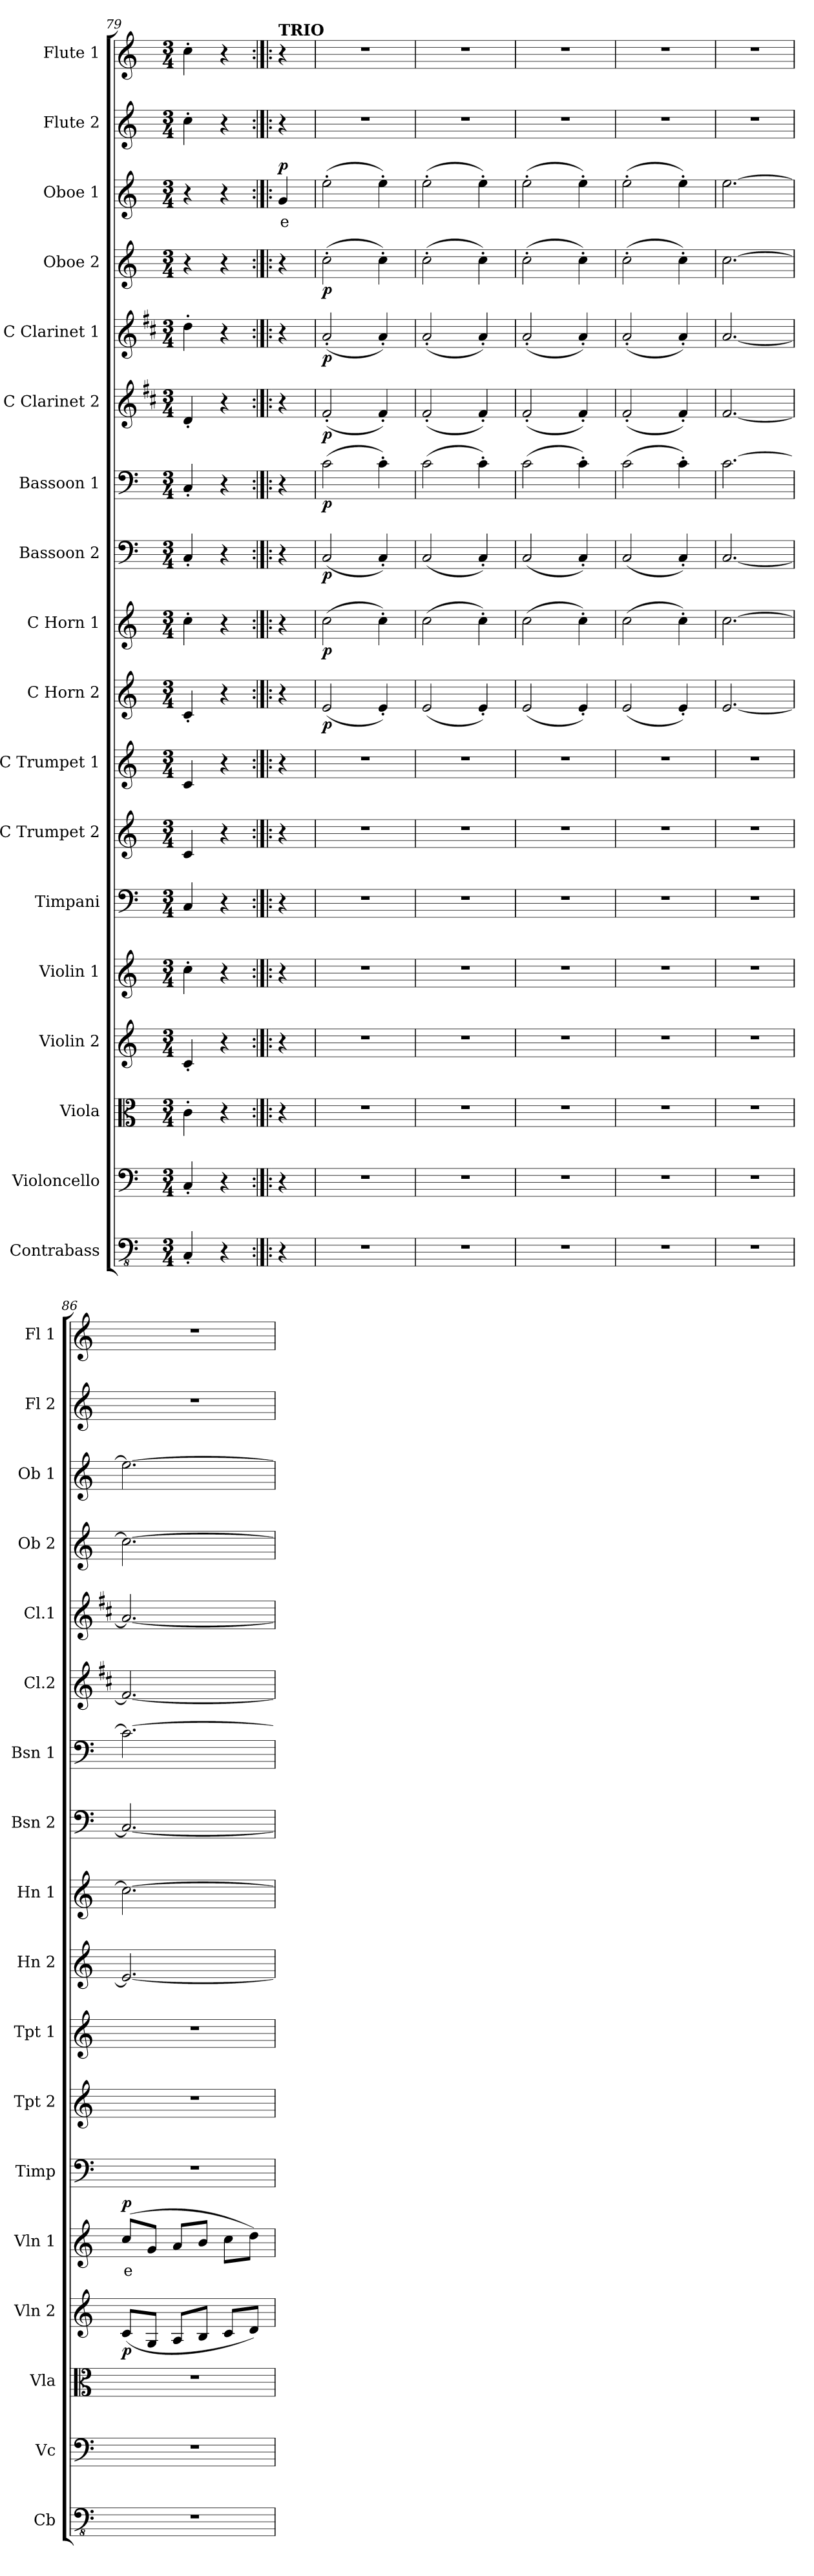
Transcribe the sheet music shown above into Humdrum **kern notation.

**kern	**kern	**kern	**kern	**dynam	**kern	**text	**dynam	**kern	**kern	**kern	**kern	**dynam	**kern	**dynam	**kern	**dynam	**kern	**dynam	**kern	**dynam	**kern	**dynam	**kern	**dynam	**kern	**text	**dynam	**kern	**kern
*part18	*part17	*part16	*part15	*part15	*part14	*part14	*part14	*part13	*part12	*part11	*part10	*part10	*part9	*part9	*part8	*part8	*part7	*part7	*part6	*part6	*part5	*part5	*part4	*part4	*part3	*part3	*part3	*part2	*part1
*staff18	*staff17	*staff16	*staff15	*staff15	*staff14	*staff14	*staff14	*staff13	*staff12	*staff11	*staff10	*staff10	*staff9	*staff9	*staff8	*staff8	*staff7	*staff7	*staff6	*staff6	*staff5	*staff5	*staff4	*staff4	*staff3	*staff3	*staff3	*staff2	*staff1
*I"Contrabass	*I"Violoncello	*I"Viola	*I"Violin 2	*	*I"Violin 1	*	*	*I"Timpani	*I"C Trumpet 2	*I"C Trumpet 1	*I"C Horn 2	*	*I"C Horn 1	*	*I"Bassoon 2	*	*I"Bassoon 1	*	*I"C Clarinet 2	*	*I"C Clarinet 1	*	*I"Oboe 2	*	*I"Oboe 1	*	*	*I"Flute 2	*I"Flute 1
*I'Cb	*I'Vc	*I'Vla	*I'Vln 2	*	*I'Vln 1	*	*	*I'Timp	*I'Tpt 2	*I'Tpt 1	*I'Hn 2	*	*I'Hn 1	*	*I'Bsn 2	*	*I'Bsn 1	*	*I'Cl.2	*	*I'Cl.1	*	*I'Ob 2	*	*I'Ob 1	*	*	*I'Fl 2	*I'Fl 1
*clefFv4	*clefF4	*clefC3	*clefG2	*	*clefG2	*	*	*clefF4	*clefG2	*clefG2	*clefG2	*	*clefG2	*	*clefF4	*	*clefF4	*	*clefG2	*	*clefG2	*	*clefG2	*	*clefG2	*	*	*clefG2	*clefG2
*	*	*	*	*	*	*	*	*	*	*	*ITrd7c12	*	*ITrd7c12	*	*	*	*	*	*ITrd1c2	*	*ITrd1c2	*	*	*	*	*	*	*	*
*k[]	*k[]	*k[]	*k[]	*	*k[]	*	*	*k[]	*k[]	*k[]	*k[]	*	*k[]	*	*k[]	*	*k[]	*	*k[]	*	*k[]	*	*k[]	*	*k[]	*	*	*k[]	*k[]
*M3/4	*M3/4	*M3/4	*M3/4	*	*M3/4	*	*	*M3/4	*M3/4	*M3/4	*M3/4	*	*M3/4	*	*M3/4	*	*M3/4	*	*M3/4	*	*M3/4	*	*M3/4	*	*M3/4	*	*	*M3/4	*M3/4
=79	=79	=79	=79	=79	=79	=79	=79	=79	=79	=79	=79	=79	=79	=79	=79	=79	=79	=79	=79	=79	=79	=79	=79	=79	=79	=79	=79	=79	=79
4CC'/	4C'/	4c'\	4c'/	.	4cc'\	.	.	4C/	4c/	4c/	4C'/	.	4c'\	.	4C'/	.	4C'/	.	4c'/	.	4cc'\	.	4r	.	4r	.	.	4cc'\	4cc'\
4r	4r	4r	4r	.	4r	.	.	4r	4r	4r	4r	.	4r	.	4r	.	4r	.	4r	.	4r	.	4r	.	4r	.	.	4r	4r
=80:|!|:	=80:|!|:	=80:|!|:	=80:|!|:	=80:|!|:	=80:|!|:	=80:|!|:	=80:|!|:	=80:|!|:	=80:|!|:	=80:|!|:	=80:|!|:	=80:|!|:	=80:|!|:	=80:|!|:	=80:|!|:	=80:|!|:	=80:|!|:	=80:|!|:	=80:|!|:	=80:|!|:	=80:|!|:	=80:|!|:	=80:|!|:	=80:|!|:	=80:|!|:	=80:|!|:	=80:|!|:	=80:|!|:	=80:|!|:
!	!	!	!	!	!	!	!	!	!	!	!	!	!	!	!	!	!	!	!	!	!	!	!	!	!	!	!	!	!LO:TX:a:B:t=TRIO
!	!	!	!	!	!	!	!	!	!	!	!	!	!	!	!	!	!	!	!	!	!	!	!	!	!	!LO:LY:b:color=#FF0000	!LO:DY:b	!	!
4r	4r	4r	4r	.	4r	.	.	4r	4r	4r	4r	.	4r	.	4r	.	4r	.	4r	.	4r	.	4r	.	4g/	e	p	4r	4r
=81	=81	=81	=81	=81	=81	=81	=81	=81	=81	=81	=81	=81	=81	=81	=81	=81	=81	=81	=81	=81	=81	=81	=81	=81	=81	=81	=81	=81	=81
!	!	!	!	!	!	!	!	!	!	!	!	!LO:DY:b	!	!LO:DY:b	!	!LO:DY:b	!	!LO:DY:b	!	!LO:DY:b	!	!LO:DY:b	!	!LO:DY:b	!	!	!	!	!
2.r	2.r	2.r	2.r	.	2.r	.	.	2.r	2.r	2.r	(2E/	p	(2c\	p	(2C/	p	(2c\	p	(2e'/	p	(2g'/	p	(2cc'\	p	(2ee'\	.	.	2.r	2.r
.	.	.	.	.	.	.	.	.	.	.	4E'/)	.	4c'\)	.	4C'/)	.	4c'\)	.	4e'/)	.	4g'/)	.	4cc'\)	.	4ee'\)	.	.	.	.
=82	=82	=82	=82	=82	=82	=82	=82	=82	=82	=82	=82	=82	=82	=82	=82	=82	=82	=82	=82	=82	=82	=82	=82	=82	=82	=82	=82	=82	=82
2.r	2.r	2.r	2.r	.	2.r	.	.	2.r	2.r	2.r	(2E/	.	(2c\	.	(2C/	.	(2c\	.	(2e'/	.	(2g'/	.	(2cc'\	.	(2ee'\	.	.	2.r	2.r
.	.	.	.	.	.	.	.	.	.	.	4E'/)	.	4c'\)	.	4C'/)	.	4c'\)	.	4e'/)	.	4g'/)	.	4cc'\)	.	4ee'\)	.	.	.	.
=83	=83	=83	=83	=83	=83	=83	=83	=83	=83	=83	=83	=83	=83	=83	=83	=83	=83	=83	=83	=83	=83	=83	=83	=83	=83	=83	=83	=83	=83
2.r	2.r	2.r	2.r	.	2.r	.	.	2.r	2.r	2.r	(2E/	.	(2c\	.	(2C/	.	(2c\	.	(2e'/	.	(2g'/	.	(2cc'\	.	(2ee'\	.	.	2.r	2.r
.	.	.	.	.	.	.	.	.	.	.	4E'/)	.	4c'\)	.	4C'/)	.	4c'\)	.	4e'/)	.	4g'/)	.	4cc'\)	.	4ee'\)	.	.	.	.
=84	=84	=84	=84	=84	=84	=84	=84	=84	=84	=84	=84	=84	=84	=84	=84	=84	=84	=84	=84	=84	=84	=84	=84	=84	=84	=84	=84	=84	=84
2.r	2.r	2.r	2.r	.	2.r	.	.	2.r	2.r	2.r	(2E/	.	(2c\	.	(2C/	.	(2c\	.	(2e'/	.	(2g'/	.	(2cc'\	.	(2ee'\	.	.	2.r	2.r
.	.	.	.	.	.	.	.	.	.	.	4E'/)	.	4c'\)	.	4C'/)	.	4c'\)	.	4e'/)	.	4g'/)	.	4cc'\)	.	4ee'\)	.	.	.	.
=85	=85	=85	=85	=85	=85	=85	=85	=85	=85	=85	=85	=85	=85	=85	=85	=85	=85	=85	=85	=85	=85	=85	=85	=85	=85	=85	=85	=85	=85
2.r	2.r	2.r	2.r	.	2.r	.	.	2.r	2.r	2.r	[2.E/	.	[2.c\	.	[2.C/	.	[2.c\	.	[2.e/	.	[2.g/	.	[2.cc\	.	[2.ee\	.	.	2.r	2.r
!!LO:PB:g=z
=86	=86	=86	=86	=86	=86	=86	=86	=86	=86	=86	=86	=86	=86	=86	=86	=86	=86	=86	=86	=86	=86	=86	=86	=86	=86	=86	=86	=86	=86
!	!	!	!	!LO:DY:b	!	!LO:LY:b:color=#FF0000	!LO:DY:b	!	!	!	!	!	!	!	!	!	!	!	!	!	!	!	!	!	!	!	!	!	!
2.r	2.r	2.r	(8c/L	p	(8cc/L	e	p	2.r	2.r	2.r	2.E/_	.	2.c\_	.	2.C/_	.	2.c\_	.	2.e/_	.	2.g/_	.	2.cc\_	.	2.ee\_	.	.	2.r	2.r
.	.	.	8G/J	.	8g/J	.	.	.	.	.	.	.	.	.	.	.	.	.	.	.	.	.	.	.	.	.	.	.	.
.	.	.	8A/L	.	8a/L	.	.	.	.	.	.	.	.	.	.	.	.	.	.	.	.	.	.	.	.	.	.	.	.
.	.	.	8B/J	.	8b/J	.	.	.	.	.	.	.	.	.	.	.	.	.	.	.	.	.	.	.	.	.	.	.	.
.	.	.	8c/L	.	8cc\L	.	.	.	.	.	.	.	.	.	.	.	.	.	.	.	.	.	.	.	.	.	.	.	.
.	.	.	8d/J)	.	8dd\J)	.	.	.	.	.	.	.	.	.	.	.	.	.	.	.	.	.	.	.	.	.	.	.	.
=	=	=	=	=	=	=	=	=	=	=	=	=	=	=	=	=	=	=	=	=	=	=	=	=	=	=	=	=	=
*-	*-	*-	*-	*-	*-	*-	*-	*-	*-	*-	*-	*-	*-	*-	*-	*-	*-	*-	*-	*-	*-	*-	*-	*-	*-	*-	*-	*-	*-
